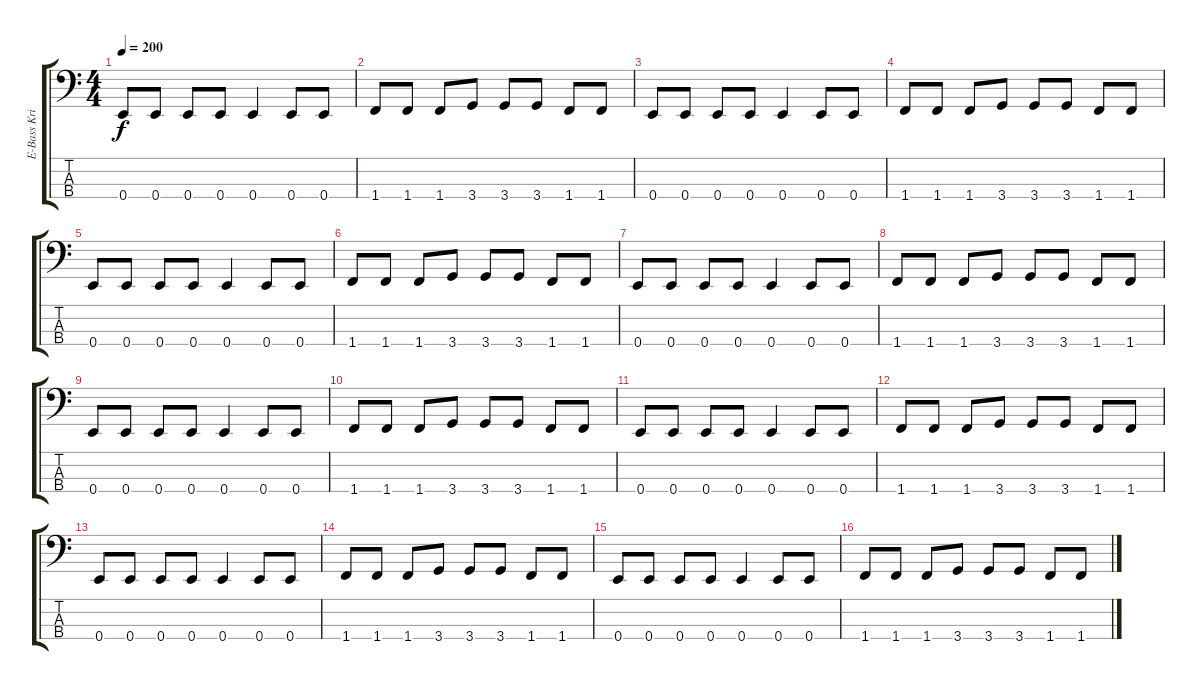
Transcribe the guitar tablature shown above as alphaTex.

\track ("E-Bass Krist Novoselic" "E-Bass Kri") {instrument electricbasspick}
\staff {score tabs}
\tuning (G2 D2 A1 E1) {hide}
\ts (4 4)
\tempo 200
\clef f4
\ks c
0.4.8{dy f} 0.4.8 0.4.8 0.4.8 0.4.4 0.4.8 0.4.8 |
1.4.8 1.4.8 1.4.8 3.4.8 3.4.8 3.4.8 1.4.8 1.4.8 |
0.4.8 0.4.8 0.4.8 0.4.8 0.4.4 0.4.8 0.4.8 |
1.4.8 1.4.8 1.4.8 3.4.8 3.4.8 3.4.8 1.4.8 1.4.8 |
0.4.8 0.4.8 0.4.8 0.4.8 0.4.4 0.4.8 0.4.8 |
1.4.8 1.4.8 1.4.8 3.4.8 3.4.8 3.4.8 1.4.8 1.4.8 |
0.4.8 0.4.8 0.4.8 0.4.8 0.4.4 0.4.8 0.4.8 |
1.4.8 1.4.8 1.4.8 3.4.8 3.4.8 3.4.8 1.4.8 1.4.8 |
0.4.8 0.4.8 0.4.8 0.4.8 0.4.4 0.4.8 0.4.8 |
1.4.8 1.4.8 1.4.8 3.4.8 3.4.8 3.4.8 1.4.8 1.4.8 |
0.4.8 0.4.8 0.4.8 0.4.8 0.4.4 0.4.8 0.4.8 |
1.4.8 1.4.8 1.4.8 3.4.8 3.4.8 3.4.8 1.4.8 1.4.8 |
0.4.8 0.4.8 0.4.8 0.4.8 0.4.4 0.4.8 0.4.8 |
1.4.8 1.4.8 1.4.8 3.4.8 3.4.8 3.4.8 1.4.8 1.4.8 |
0.4.8 0.4.8 0.4.8 0.4.8 0.4.4 0.4.8 0.4.8 |
1.4.8 1.4.8 1.4.8 3.4.8 3.4.8 3.4.8 1.4.8 1.4.8
